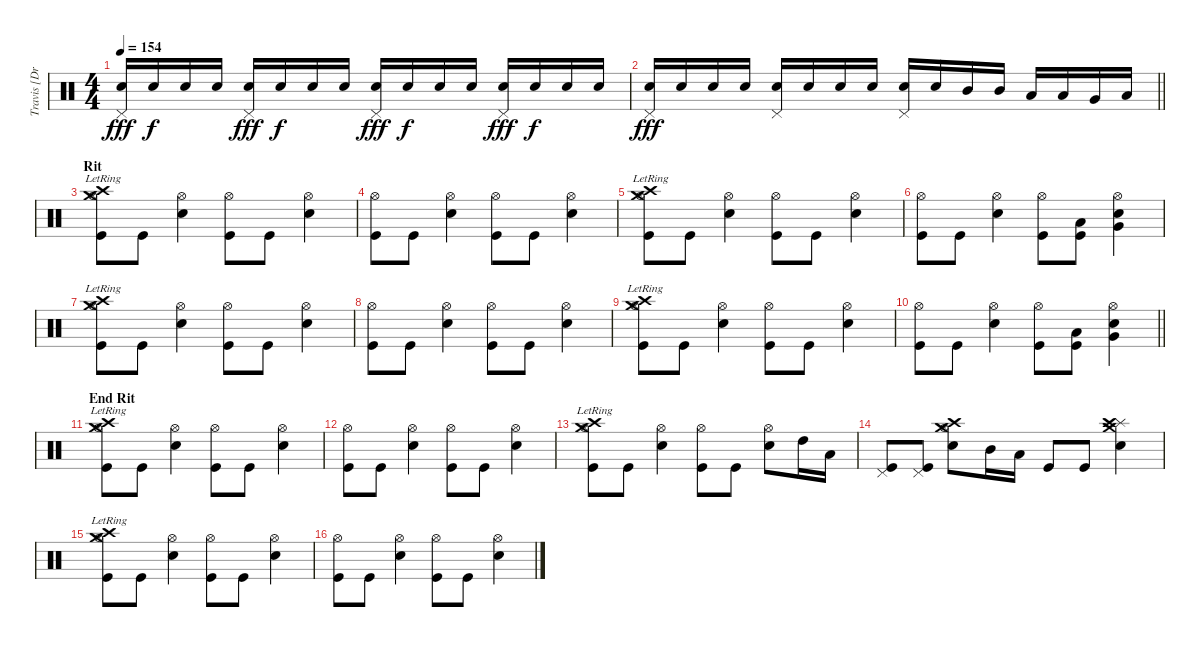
\track ("Travis [Drum]" "Travis [Dr") {instrument percussion}
\staff {score}
\articulation defaults
\ts (4 4)
\tempo 154
\clef neutral
\ks c
("Pedal Hi-Hat (hit)" "Snare (hit) 2").16{dy fff} "Snare (hit) 2".16{dy f} "Snare (hit) 2".16 "Snare (hit) 2".16 ("Pedal Hi-Hat (hit)" "Snare (hit) 2").16{dy fff} "Snare (hit) 2".16{dy f} "Snare (hit) 2".16 "Snare (hit) 2".16 ("Pedal Hi-Hat (hit)" "Snare (hit) 2").16{dy fff} "Snare (hit) 2".16{dy f} "Snare (hit) 2".16 "Snare (hit) 2".16 ("Pedal Hi-Hat (hit)" "Snare (hit) 2").16{dy fff} "Snare (hit) 2".16{dy f} "Snare (hit) 2".16 "Snare (hit) 2".16 |
\barLineRight lightlight
("Pedal Hi-Hat (hit)" "Snare (hit) 2").16{dy fff} "Snare (hit) 2".16 "Snare (hit) 2".16 "Snare (hit) 2".16 ("Pedal Hi-Hat (hit)" "Snare (hit) 2").16 "Snare (hit) 2".16 "Snare (hit) 2".16 "Snare (hit) 2".16 ("Pedal Hi-Hat (hit)" "Snare (hit) 2").16 "Snare (hit) 2".16 "Mid Tom (hit)".16 "Mid Tom (hit)".16 "Low Tom (hit)".16 "Low Tom (hit)".16 "Very Low Tom (hit)".16 "Low Floor Tom (hit)".16 |
\section ("" "Rit")
("Crash high (hit)"{lr} "Hi-Hat (open)" "Crash medium (hit)"{lr} "Kick (hit)").8 "Kick (hit)".8 ("Hi-Hat (open)" "Snare (hit) 2").4 ("Hi-Hat (open)" "Kick (hit)").8 "Kick (hit)".8 ("Hi-Hat (open)" "Snare (hit) 2").4 |
("Hi-Hat (open)" "Kick (hit)").8 "Kick (hit)".8 ("Hi-Hat (open)" "Snare (hit) 2").4 ("Hi-Hat (open)" "Kick (hit)").8 "Kick (hit)".8 ("Hi-Hat (open)" "Snare (hit) 2").4 |
("Crash high (hit)"{lr} "Hi-Hat (open)" "Crash medium (hit)"{lr} "Kick (hit)").8 "Kick (hit)".8 ("Hi-Hat (open)" "Snare (hit) 2").4 ("Hi-Hat (open)" "Kick (hit)").8 "Kick (hit)".8 ("Hi-Hat (open)" "Snare (hit) 2").4 |
("Hi-Hat (open)" "Kick (hit)").8 "Kick (hit)".8 ("Hi-Hat (open)" "Snare (hit) 2").4 ("Hi-Hat (open)" "Kick (hit)").8 ("Low Tom (hit)" "Kick (hit)").8 ("Hi-Hat (open)" "Very Low Tom (hit)" "Snare (hit) 2").4 |
("Crash high (hit)"{lr} "Hi-Hat (open)" "Crash medium (hit)"{lr} "Kick (hit)").8 "Kick (hit)".8 ("Hi-Hat (open)" "Snare (hit) 2").4 ("Hi-Hat (open)" "Kick (hit)").8 "Kick (hit)".8 ("Hi-Hat (open)" "Snare (hit) 2").4 |
("Hi-Hat (open)" "Kick (hit)").8 "Kick (hit)".8 ("Hi-Hat (open)" "Snare (hit) 2").4 ("Hi-Hat (open)" "Kick (hit)").8 "Kick (hit)".8 ("Hi-Hat (open)" "Snare (hit) 2").4 |
("Crash high (hit)"{lr} "Hi-Hat (open)" "Crash medium (hit)"{lr} "Kick (hit)").8 "Kick (hit)".8 ("Hi-Hat (open)" "Snare (hit) 2").4 ("Hi-Hat (open)" "Kick (hit)").8 "Kick (hit)".8 ("Hi-Hat (open)" "Snare (hit) 2").4 |
\barLineRight lightlight
("Hi-Hat (open)" "Kick (hit)").8 "Kick (hit)".8 ("Hi-Hat (open)" "Snare (hit) 2").4 ("Hi-Hat (open)" "Kick (hit)").8 ("Low Tom (hit)" "Kick (hit)").8 ("Hi-Hat (open)" "Very Low Tom (hit)" "Snare (hit) 2").4 |
\section ("" "End Rit")
("Crash high (hit)"{lr} "Hi-Hat (open)" "Crash medium (hit)"{lr} "Kick (hit)").8 "Kick (hit)".8 ("Hi-Hat (open)" "Snare (hit) 2").4 ("Hi-Hat (open)" "Kick (hit)").8 "Kick (hit)".8 ("Hi-Hat (open)" "Snare (hit) 2").4 |
("Hi-Hat (open)" "Kick (hit)").8 "Kick (hit)".8 ("Hi-Hat (open)" "Snare (hit) 2").4 ("Hi-Hat (open)" "Kick (hit)").8 "Kick (hit)".8 ("Hi-Hat (open)" "Snare (hit) 2").4 |
("Crash high (hit)"{lr} "Hi-Hat (open)" "Crash medium (hit)"{lr} "Kick (hit)").8 "Kick (hit)".8 ("Hi-Hat (open)" "Snare (hit) 2").4 ("Hi-Hat (open)" "Kick (hit)").8 "Kick (hit)".8 ("Hi-Hat (open)" "Snare (hit) 2").8 "High Tom (hit)".16 "Low Tom (hit)".16 |
("Pedal Hi-Hat (hit)" "Kick (hit)").8 ("Pedal Hi-Hat (hit)" "Kick (hit)").8 ("Crash high (hit)" "Crash medium (hit)" "Hi-Hat (open)" "Snare (hit) 2").8 "Mid Tom (hit)".16 "Low Tom (hit)".16 "Kick (hit)".8 "Kick (hit)".8 ("Crash medium (hit)" "Splash (hit)" "Crash high (hit)" "Snare (hit) 2").4 |
("Crash high (hit)"{lr} "Hi-Hat (open)" "Crash medium (hit)"{lr} "Kick (hit)").8 "Kick (hit)".8 ("Hi-Hat (open)" "Snare (hit) 2").4 ("Hi-Hat (open)" "Kick (hit)").8 "Kick (hit)".8 ("Hi-Hat (open)" "Snare (hit) 2").4 |
("Hi-Hat (open)" "Kick (hit)").8 "Kick (hit)".8 ("Hi-Hat (open)" "Snare (hit) 2").4 ("Hi-Hat (open)" "Kick (hit)").8 "Kick (hit)".8 ("Hi-Hat (open)" "Snare (hit) 2").4
